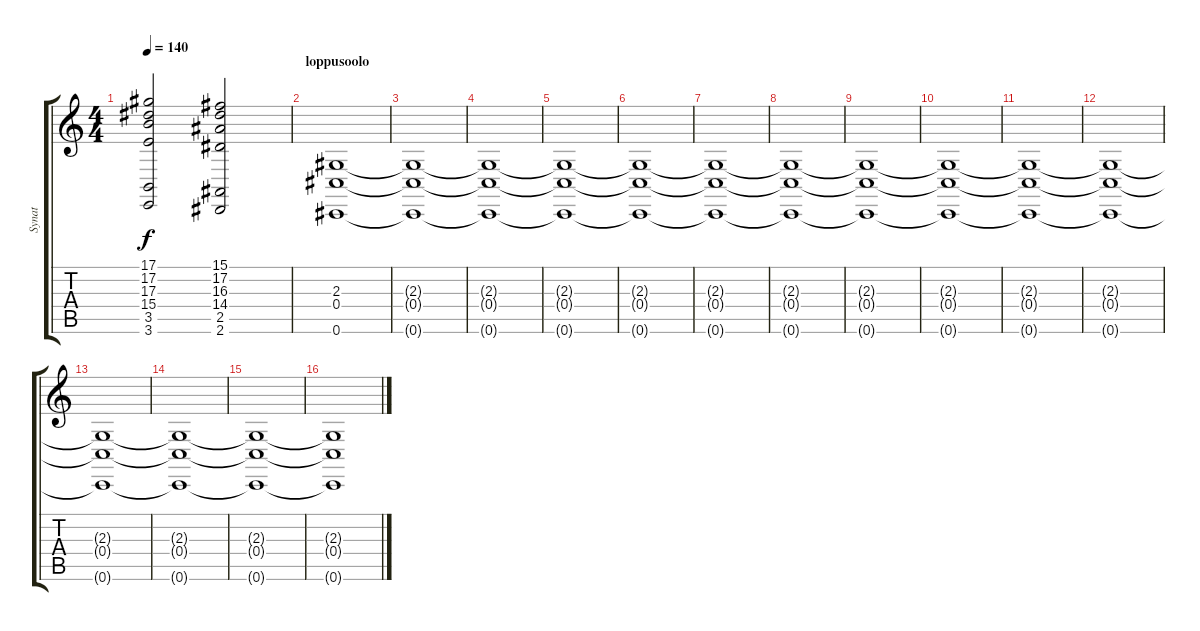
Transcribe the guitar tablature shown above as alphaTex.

\track ("Synat" "Synat") {instrument stringensemble1}
\staff {score tabs}
\tuning (Eb4 Bb3 Gb3 Db3 Ab2 Db2) {hide}
\ts (4 4)
\tempo 140
\clef g2
\ks c
(17.1 17.2 17.3 15.4 3.5 3.6).2{dy f} (15.1 17.2 16.3 14.4 2.5 2.6).2 |
\section ("" "loppusoolo")
(2.3 0.4 0.6).1{volume 5 instrument choiraahs} |
(2.3{t} 0.4{t} 0.6{t}).1 |
(2.3{t} 0.4{t} 0.6{t}).1 |
(2.3{t} 0.4{t} 0.6{t}).1 |
(2.3{t} 0.4{t} 0.6{t}).1 |
(2.3{t} 0.4{t} 0.6{t}).1 |
(2.3{t} 0.4{t} 0.6{t}).1 |
(2.3{t} 0.4{t} 0.6{t}).1 |
(2.3{t} 0.4{t} 0.6{t}).1 |
(2.3{t} 0.4{t} 0.6{t}).1 |
(2.3{t} 0.4{t} 0.6{t}).1 |
(2.3{t} 0.4{t} 0.6{t}).1 |
(2.3{t} 0.4{t} 0.6{t}).1 |
(2.3{t} 0.4{t} 0.6{t}).1 |
(2.3{t} 0.4{t} 0.6{t}).1
